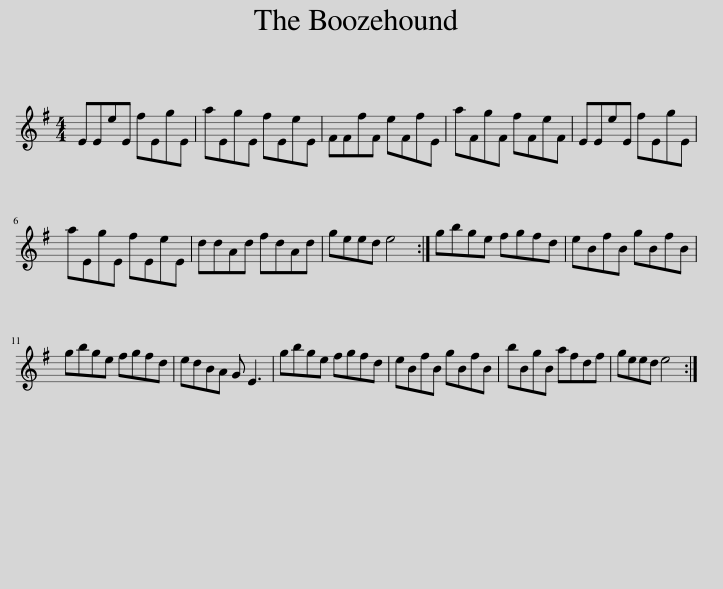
X:1
L:1/8
M:4/4
I:linebreak $
K:Emin
V:1 treble
V:1
 EEeE fEgE | aEgE fEeE | FFfF eFfE | aFgF fFeF | EEeE fEgE |$ %5
 aEgE fEeE | ddAd fdAd | geed e4 :| gbge fgfd | eBfB gBfB |$ %10
 gbge fgfd | edBA G E3 | gbge fgfd | eBfB gBfB | bBgB afdf | %15
 geed e4 :| %16
